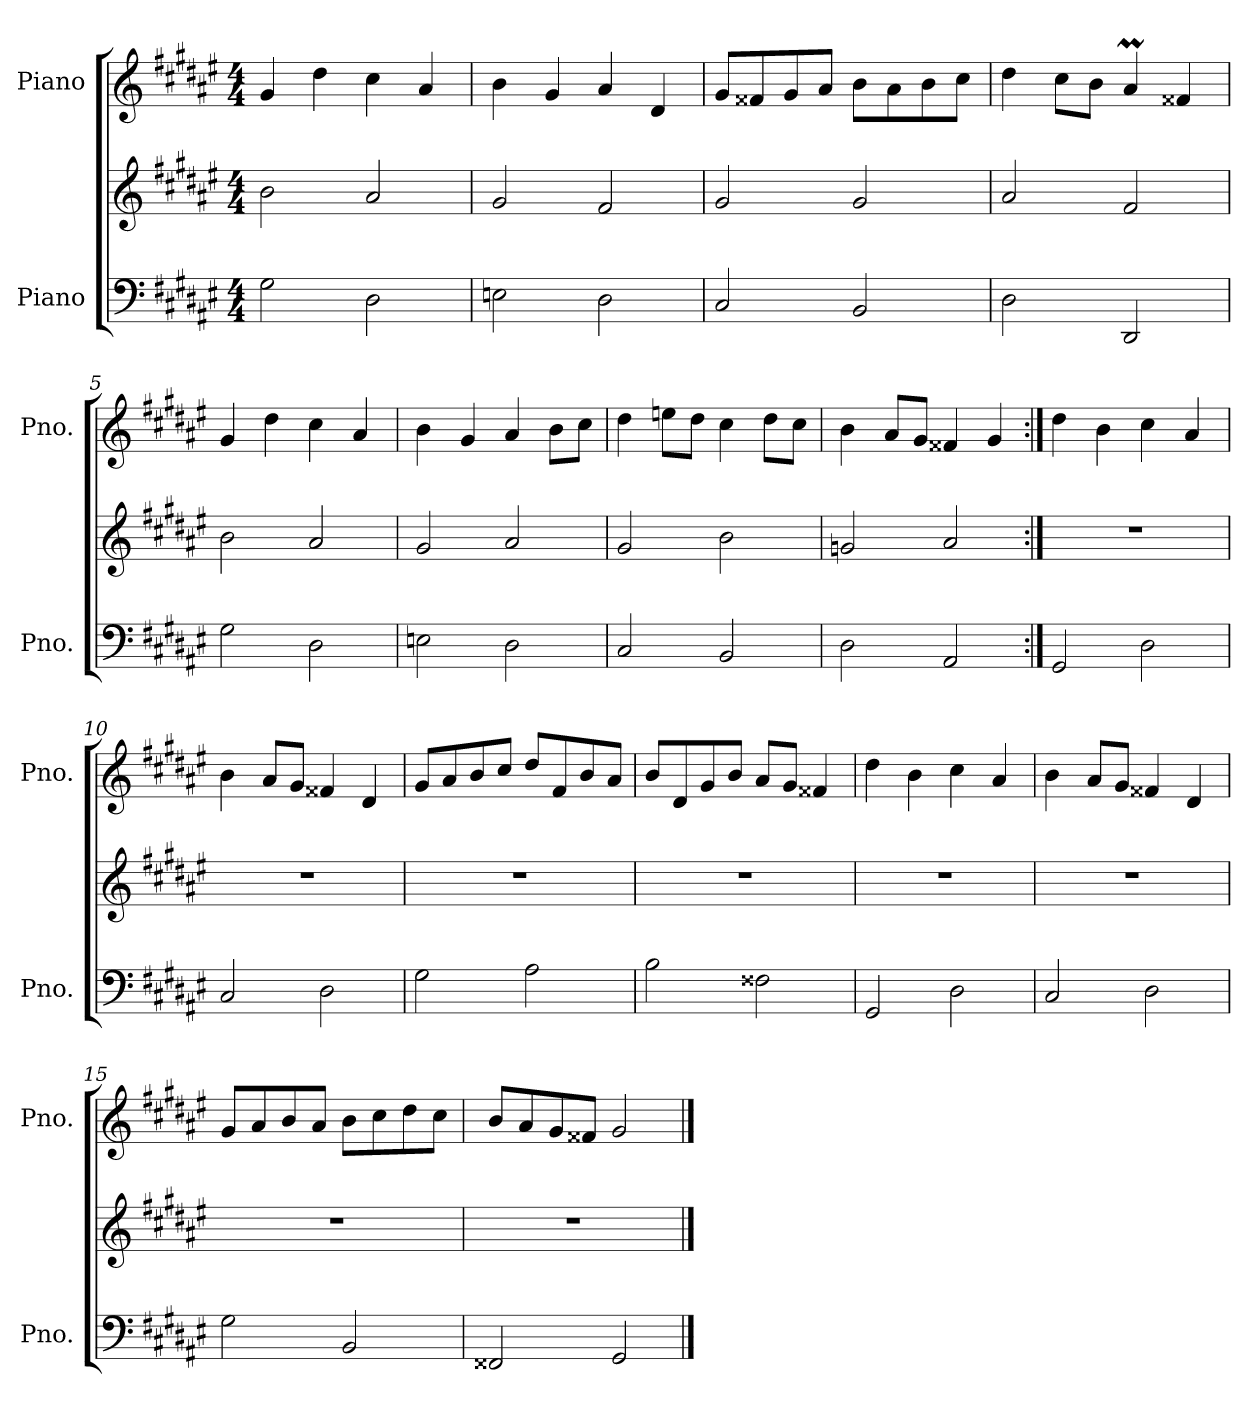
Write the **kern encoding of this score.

**kern	**kern	**kern
*part2	*part2	*part1
*staff3	*staff2	*staff1
*I"Piano	*	*I"Piano
*I'Pno.	*	*I'Pno.
*clefF4	*clefG2	*clefG2
*k[f#c#g#d#a#e#]	*k[f#c#g#d#a#e#]	*k[f#c#g#d#a#e#]
*M4/4	*M4/4	*M4/4
*MM140	*MM140	*MM140
=1	=1	=1
2G#\	2b\	4g#/
.	.	4dd#\
2D#\	2a#/	4cc#\
.	.	4a#/
=2	=2	=2
2En\	2g#/	4b\
.	.	4g#/
2D#\	2f#/	4a#/
.	.	4d#/
=3	=3	=3
2C#/	2g#/	8g#/L
.	.	8f##X/
.	.	8g#/
.	.	8a#/J
2BB/	2g#/	8b\L
.	.	8a#\
.	.	8b\
.	.	8cc#\J
=4	=4	=4
2D#\	2a#/	4dd#\
.	.	8cc#\L
.	.	8b\J
2DD#/	2f#/	4a#m/
.	.	4f##X/
=5	=5	=5
2G#\	2b\	4g#/
.	.	4dd#\
2D#\	2a#/	4cc#\
.	.	4a#/
=6	=6	=6
2En\	2g#/	4b\
.	.	4g#/
2D#\	2a#/	4a#/
.	.	8b\L
.	.	8cc#\J
!!LO:LB:g=z
=7	=7	=7
2C#/	2g#/	4dd#\
.	.	8een\L
.	.	8dd#\J
2BB/	2b\	4cc#\
.	.	8dd#\L
.	.	8cc#\J
=8	=8	=8
2D#\	2gn/	4b\
.	.	8a#/L
.	.	8g#/J
2AA#/	2a#/	4f##X/
.	.	4g#/
=9:|!	=9:|!	=9:|!
2GG#/	1r	4dd#\
.	.	4b\
2D#\	.	4cc#\
.	.	4a#/
=10	=10	=10
2C#/	1r	4b\
.	.	8a#/L
.	.	8g#/J
2D#\	.	4f##X/
.	.	4d#/
=11	=11	=11
2G#\	1r	8g#/L
.	.	8a#/
.	.	8b/
.	.	8cc#/J
2A#\	.	8dd#/L
.	.	8f#/
.	.	8b/
.	.	8a#/J
!!LO:LB:g=z
=12	=12	=12
2B\	1r	8b/L
.	.	8d#/
.	.	8g#/
.	.	8b/J
2F##X\	.	8a#/L
.	.	8g#/J
.	.	4f##X/
=13	=13	=13
2GG#/	1r	4dd#\
.	.	4b\
2D#\	.	4cc#\
.	.	4a#/
=14	=14	=14
2C#/	1r	4b\
.	.	8a#/L
.	.	8g#/J
2D#\	.	4f##X/
.	.	4d#/
=15	=15	=15
2G#\	1r	8g#/L
.	.	8a#/
.	.	8b/
.	.	8a#/J
2BB/	.	8b\L
.	.	8cc#\
.	.	8dd#\
.	.	8cc#\J
=16	=16	=16
2FF##X/	1r	8b/L
.	.	8a#/
.	.	8g#/
.	.	8f##X/J
2GG#/	.	2g#/
==	==	==
*-	*-	*-
